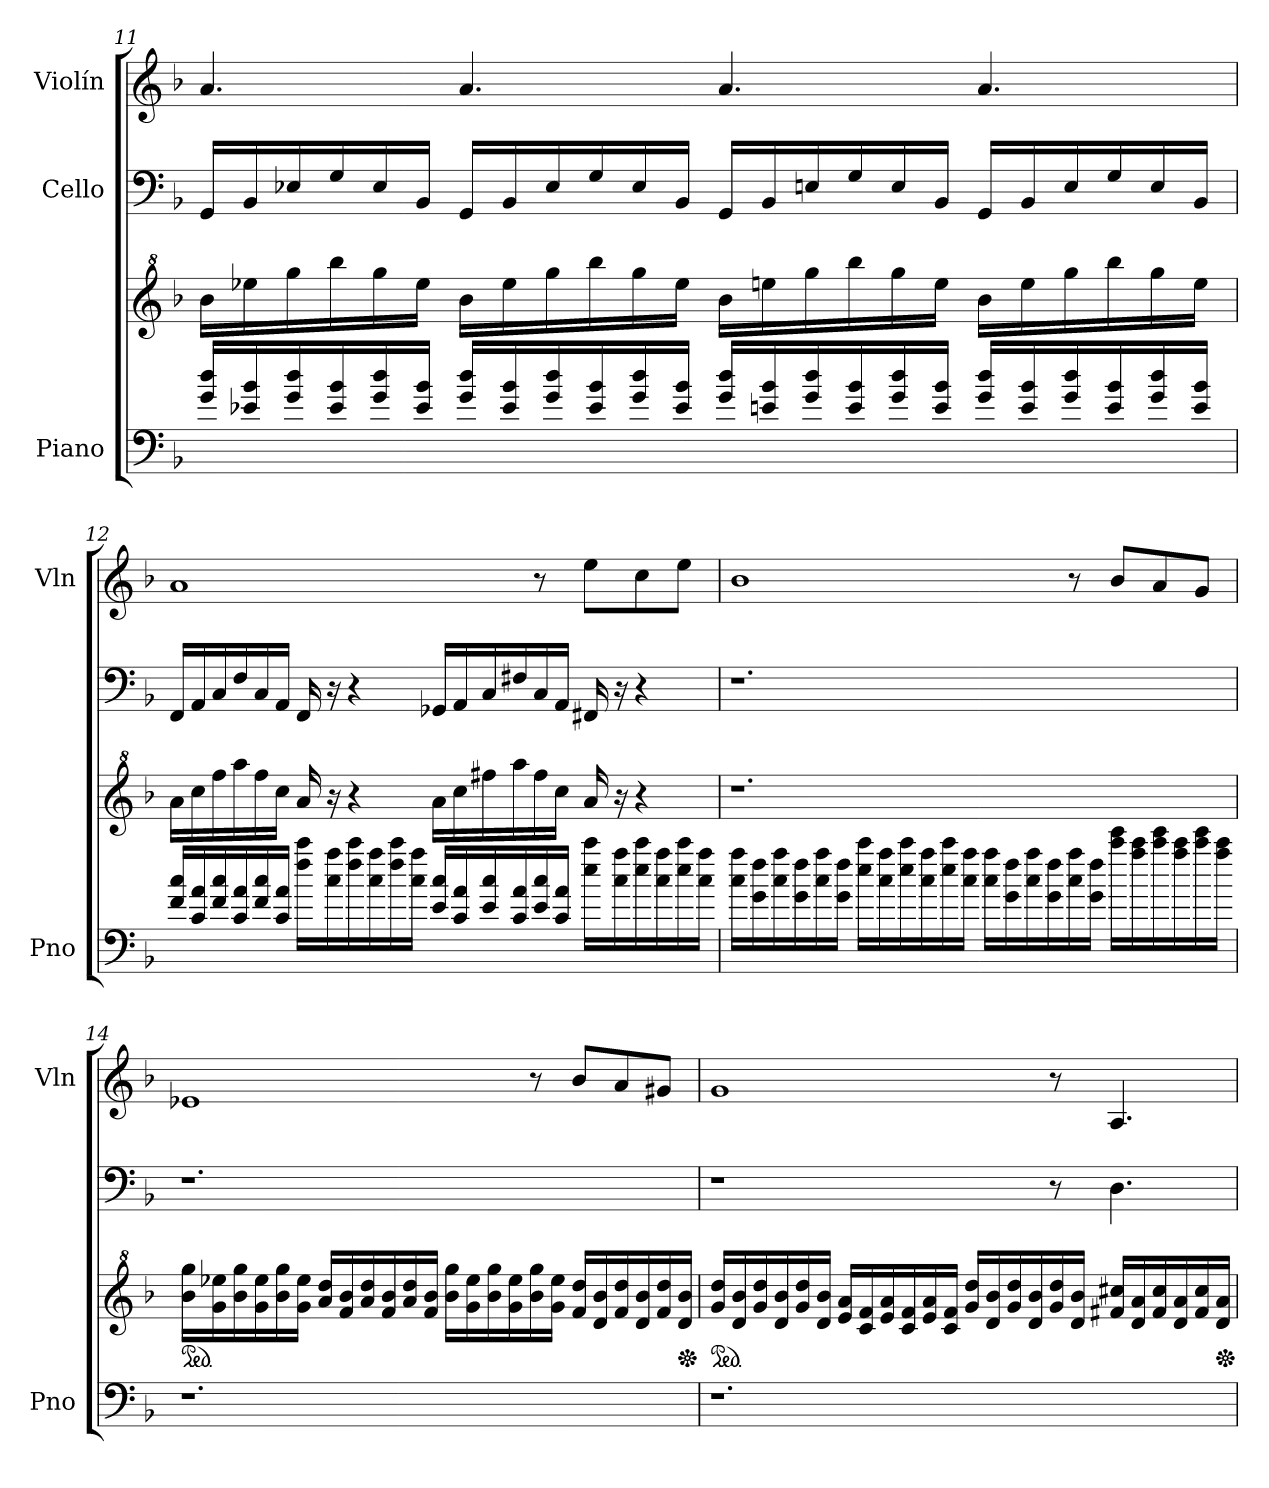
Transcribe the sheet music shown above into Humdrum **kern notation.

**kern	**kern	**kern	**kern
*part3	*part3	*part2	*part1
*staff4	*staff3	*staff2	*staff1
*I"Piano	*	*I"Cello	*I"Violín
*I'Pno	*	*	*I'Vln
*clefF4	*clefG^2	*clefF4	*
*k[b-]	*k[b-]	*k[b-]	*k[b-]
*F:	*F:	*F:	*F:
=11	=11	=11	=11
16g/ 16dd/LL	16bb-\LL	16GG/LL	4.a/
16e-X/ 16b-/	16eee-X\	16BB-/	.
16g/ 16dd/	16ggg\	16E-X/	.
16e-/ 16b-/	16bbb-\	16G/	.
16g/ 16dd/	16ggg\	16E-/	.
16e-/ 16b-/JJ	16eee-\JJ	16BB-/JJ	.
16g/ 16dd/LL	16bb-\LL	16GG/LL	4.a/
16e-/ 16b-/	16eee-\	16BB-/	.
16g/ 16dd/	16ggg\	16E-/	.
16e-/ 16b-/	16bbb-\	16G/	.
16g/ 16dd/	16ggg\	16E-/	.
16e-/ 16b-/JJ	16eee-\JJ	16BB-/JJ	.
16g/ 16dd/LL	16bb-\LL	16GG/LL	4.a/
16en/ 16b-/	16eeen\	16BB-/	.
16g/ 16dd/	16ggg\	16En/	.
16e/ 16b-/	16bbb-\	16G/	.
16g/ 16dd/	16ggg\	16E/	.
16e/ 16b-/JJ	16eee\JJ	16BB-/JJ	.
16g/ 16dd/LL	16bb-\LL	16GG/LL	4.a/
16e/ 16b-/	16eee\	16BB-/	.
16g/ 16dd/	16ggg\	16E/	.
16e/ 16b-/	16bbb-\	16G/	.
16g/ 16dd/	16ggg\	16E/	.
16e/ 16b-/JJ	16eee\JJ	16BB-/JJ	.
=12	=12	=12	=12
16f/ 16cc/LL	16aa\LL	16FF/LL	1a
16c/ 16a/	16ccc\	16AA/	.
16f/ 16cc/	16fff\	16C/	.
16c/ 16a/	16aaa\	16F/	.
16f/ 16cc/	16fff\	16C/	.
16c/ 16a/JJ	16ccc\JJ	16AA/JJ	.
16ff\ 16ccc\LL	16aa/	16FF/	.
16cc\ 16aa\	16r	16r	.
16ff\ 16ccc\	4r	4r	.
16cc\ 16aa\	.	.	.
16ff\ 16ccc\	.	.	.
16cc\ 16aa\JJ	.	.	.
16e/ 16cc/LL	16aa\LL	16GG-X/LL	.
16c/ 16a/	16ccc\	16AA/	.
16e/ 16cc/	16fff#X\	16C/	.
16c/ 16a/	16aaa\	16F#X/	.
16e/ 16cc/	16fff#\	16C/	8r
16c/ 16a/JJ	16ccc\JJ	16AA/JJ	.
16ee\ 16ccc\LL	16aa/	16FF#X/	8ee\L
16cc\ 16aa\	16r	16r	.
16ee\ 16ccc\	4r	4r	8cc\
16cc\ 16aa\	.	.	.
16ee\ 16ccc\	.	.	8ee\J
16cc\ 16aa\JJ	.	.	.
!!LO:LB:g=z
=13	=13	=13	=13
16cc\ 16aa\LL	1.r	1.r	1b-
16g\ 16ff\	.	.	.
16cc\ 16aa\	.	.	.
16g\ 16ff\	.	.	.
16cc\ 16aa\	.	.	.
16g\ 16ff\JJ	.	.	.
16ee\ 16ccc\LL	.	.	.
16cc\ 16aa\	.	.	.
16ee\ 16ccc\	.	.	.
16cc\ 16aa\	.	.	.
16ee\ 16ccc\	.	.	.
16cc\ 16aa\JJ	.	.	.
16cc\ 16aa\LL	.	.	.
16g\ 16ff\	.	.	.
16cc\ 16aa\	.	.	.
16g\ 16ff\	.	.	.
16cc\ 16aa\	.	.	8r
16g\ 16ff\JJ	.	.	.
16ccc\ 16eee\LL	.	.	8b-/L
16aa\ 16ccc\	.	.	.
16ccc\ 16eee\	.	.	8a/
16aa\ 16ccc\	.	.	.
16ccc\ 16eee\	.	.	8g/J
16aa\ 16ccc\JJ	.	.	.
=14	=14	=14	=14
*	*ped	*	*
1.r	16bb-\ 16ggg\LL	1.r	1e-X
.	16gg\ 16eee-X\	.	.
.	16bb-\ 16ggg\	.	.
.	16gg\ 16eee-\	.	.
.	16bb-\ 16ggg\	.	.
.	16gg\ 16eee-\JJ	.	.
.	16aa/ 16ddd/LL	.	.
.	16ff/ 16bb-/	.	.
.	16aa/ 16ddd/	.	.
.	16ff/ 16bb-/	.	.
.	16aa/ 16ddd/	.	.
.	16ff/ 16bb-/JJ	.	.
.	16bb-\ 16ggg\LL	.	.
.	16gg\ 16eee-\	.	.
.	16bb-\ 16ggg\	.	.
.	16gg\ 16eee-\	.	.
.	16bb-\ 16ggg\	.	8r
.	16gg\ 16eee-\JJ	.	.
.	16ff/ 16ddd/LL	.	8b-/L
.	16dd/ 16bb-/	.	.
.	16ff/ 16ddd/	.	8a/
.	16dd/ 16bb-/	.	.
.	16ff/ 16ddd/	.	8g#X/J
*	*Xped	*	*
.	16dd/ 16bb-/JJ	.	.
=15	=15	=15	=15
*	*ped	*	*
1.r	16gg/ 16ddd/LL	1r	1g
.	16dd/ 16bb-/	.	.
.	16gg/ 16ddd/	.	.
.	16dd/ 16bb-/	.	.
.	16gg/ 16ddd/	.	.
.	16dd/ 16bb-/JJ	.	.
.	16ee/ 16aa/LL	.	.
.	16cc/ 16ff/	.	.
.	16ee/ 16aa/	.	.
.	16cc/ 16ff/	.	.
.	16ee/ 16aa/	.	.
.	16cc/ 16ff/JJ	.	.
.	16gg/ 16ddd/LL	.	.
.	16dd/ 16bb-/	.	.
.	16gg/ 16ddd/	.	.
.	16dd/ 16bb-/	.	.
.	16gg/ 16ddd/	8r	8r
.	16dd/ 16bb-/JJ	.	.
.	16ff#X/ 16ccc#X/LL	4.D\	4.A/
.	16dd/ 16aa/	.	.
.	16ff#/ 16ccc#/	.	.
.	16dd/ 16aa/	.	.
.	16ff#/ 16ccc#/	.	.
*	*Xped	*	*
.	16dd/ 16aa/JJ	.	.
=	=	=	=
*-	*-	*-	*-
